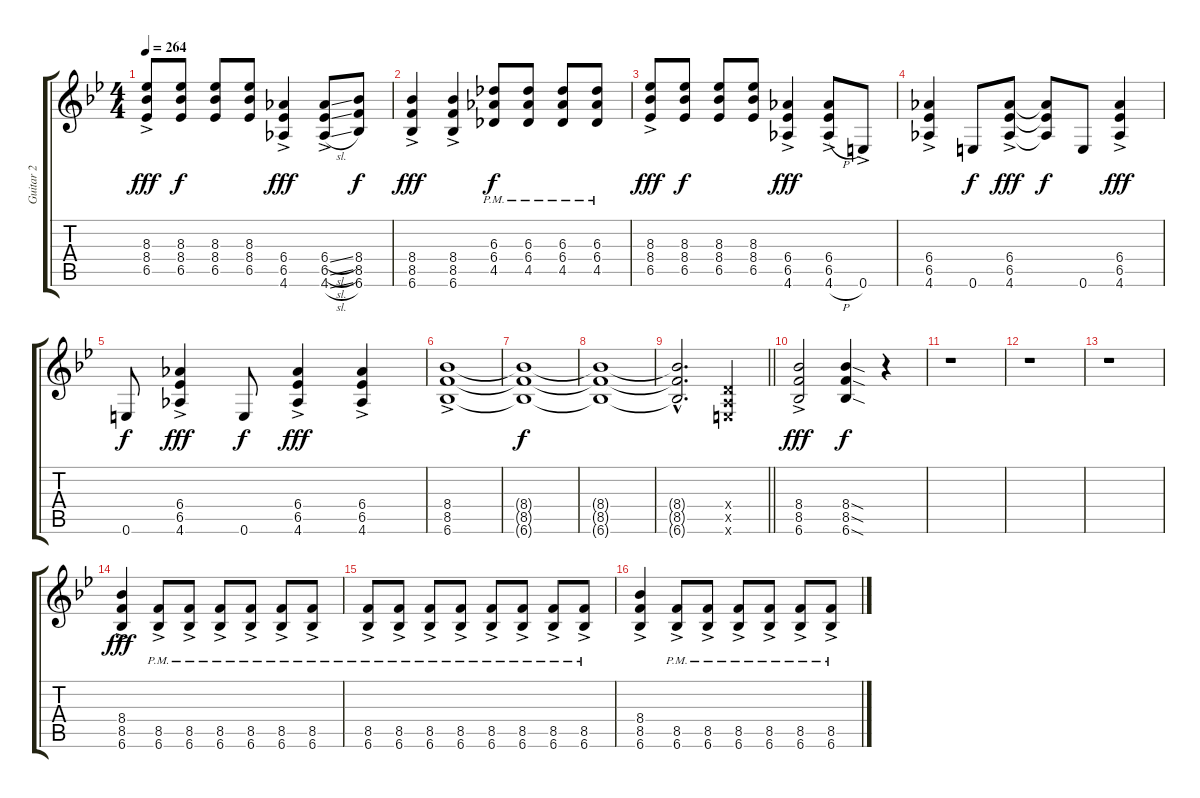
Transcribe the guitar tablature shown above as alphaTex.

\track ("Guitar 2" "Guitar 2") {instrument distortionguitar}
\staff {score tabs}
\tuning (E4 B3 G3 D3 A2 E2) {hide}
\ts (4 4)
\tempo 264
\clef g2
\ks gminor
(8.3{ac} 8.4{ac} 6.5{ac}).8{dy fff} (8.3 8.4 6.5).8{dy f} (8.3 8.4 6.5).8 (8.3 8.4 6.5).8 (6.4{ac} 6.5{ac} 4.6{ac}).4{dy fff} (6.4{sl ac} 6.5{sl ac} 4.6{sl ac}).8 (8.4 8.5 6.6).8{dy f} |
(8.4{ac} 8.5{ac} 6.6{ac}).4{dy fff} (8.4{ac} 8.5{ac} 6.6{ac}).4 (6.3{pm} 6.4{pm} 4.5{pm}).8{dy f} (6.3{pm} 6.4{pm} 4.5{pm}).8 (6.3{pm} 6.4{pm} 4.5{pm}).8 (6.3{pm} 6.4{pm} 4.5{pm}).8 |
(8.3{ac} 8.4{ac} 6.5{ac}).8{dy fff} (8.3 8.4 6.5).8{dy f} (8.3 8.4 6.5).8 (8.3 8.4 6.5).8 (6.4{ac} 6.5{ac} 4.6{ac}).4{dy fff} (6.4{ac} 6.5{ac} 4.6{h ac}).8 0.6{ac}.8 |
(6.4{ac} 6.5{ac} 4.6{ac}).4 0.6.8{dy f} (6.4{ac} 6.5{ac} 4.6{ac}).8{dy fff} (6.4{t} 6.5{t} 4.6{t}).8{dy f} 0.6.8 (6.4{ac} 6.5{ac} 4.6{ac}).4{dy fff} |
0.6.8{dy f} (6.4{ac} 6.5{ac} 4.6{ac}).4{dy fff} 0.6.8{dy f} (6.4{ac} 6.5{ac} 4.6{ac}).4{dy fff} (6.4{ac} 6.5{ac} 4.6{ac}).4 |
(8.4{ac} 8.5{ac} 6.6{ac}).1 |
(8.4{t} 8.5{t} 6.6{t}).1{dy f} |
(8.4{t} 8.5{t} 6.6{t}).1 |
\barLineRight lightlight
(8.4{hac t} 8.5{hac t} 6.6{hac t}).2{d} (0.4{x} 0.5{x} 0.6{x}).4 |
(8.4{ac} 8.5{ac} 6.6{ac}).2{dy fff} (8.4{sod} 8.5{sod} 6.6{sod}).4{dy f} r.4 |
r.1 |
r.1 |
r.1 |
(8.4{ac} 8.5{ac} 6.6{ac}).4{dy fff} (8.5{pm} 6.6{ac pm}).8 (8.5{pm} 6.6{ac pm}).8 (8.5{pm} 6.6{ac pm}).8 (8.5{pm} 6.6{ac pm}).8 (8.5{pm} 6.6{ac pm}).8 (8.5{pm} 6.6{ac pm}).8 |
(8.5{pm} 6.6{ac pm}).8 (8.5{pm} 6.6{ac pm}).8 (8.5{pm} 6.6{ac pm}).8 (8.5{pm} 6.6{ac pm}).8 (8.5{pm} 6.6{ac pm}).8 (8.5{pm} 6.6{ac pm}).8 (8.5{pm} 6.6{ac pm}).8 (8.5{pm} 6.6{ac pm}).8 |
(8.4{ac} 8.5 6.6{ac}).4 (8.5{pm} 6.6{ac pm}).8 (8.5{pm} 6.6{ac pm}).8 (8.5{pm} 6.6{ac pm}).8 (8.5{pm} 6.6{ac pm}).8 (8.5{pm} 6.6{ac pm}).8 (8.5{pm} 6.6{ac pm}).8
